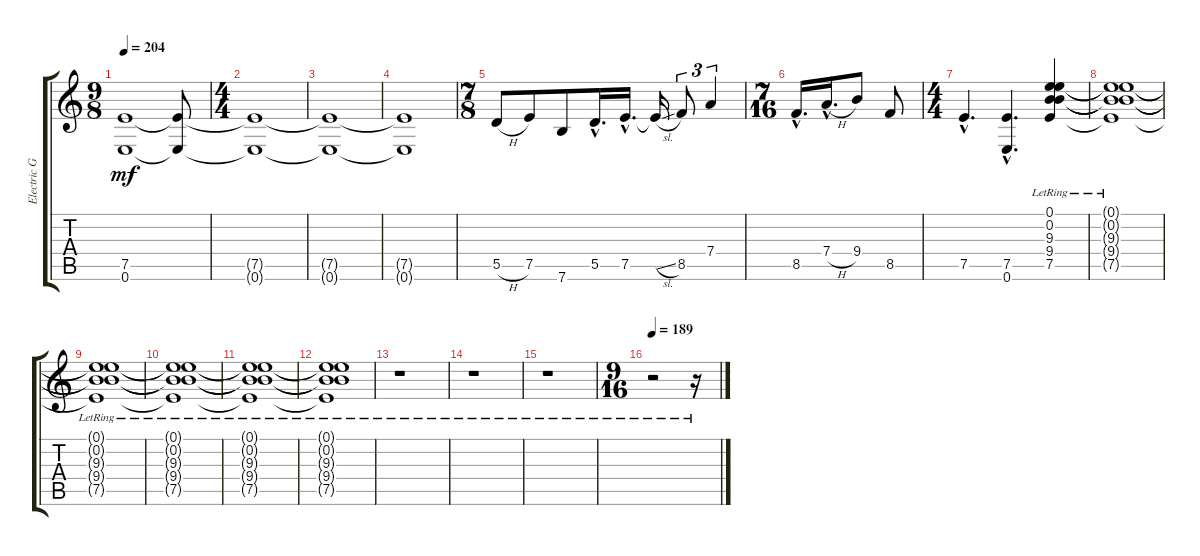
\track ("Electric Guitar Right" "Electric G") {instrument distortionguitar}
\staff {score tabs}
\tuning (E4 B3 G3 D3 A2 E2) {hide}
\ts (9 8)
\tempo 204
\clef g2
\ks c
(7.5 0.6).1{dy mf} (7.5{t} 0.6{t}).8 |
\ts (4 4)
(7.5{t} 0.6{t}).1 |
(7.5{t} 0.6{t}).1 |
(7.5{t} 0.6{t}).1 |
\ts (7 8)
5.5{h}.8 7.5.8 7.6.8 5.5{hac}.16{d} 7.5{hac}.16{d} 7.5{sl t}.16 8.5.8{tu (3 2)} 7.4.4{tu (3 2)} |
\ts (7 16)
8.5{hac}.16{d} 7.4{h hac}.16{d} 9.4.8 8.5.8 |
\ts (4 4)
7.5{hac}.4{d} (7.5{hac} 0.6{hac}).4{d} (0.1 0.2 9.3{lr} 9.4{lr} 7.5{lr}).4 |
(0.1{lr t} 0.2{lr t} 9.3{lr t} 9.4{t} 7.5{t}).1 |
(0.1{lr t} 0.2{lr t} 9.3{lr t} 9.4{t} 7.5{t}).1{volume 11} |
(0.1{lr t} 0.2{lr t} 9.3{lr t} 9.4{t} 7.5{t}).1 |
(0.1{lr t} 0.2{lr t} 9.3{lr t} 9.4{t} 7.5{t}).1 |
(0.1{lr t} 0.2{lr t} 9.3{lr t} 9.4{t} 7.5{t}).1{volume 2} |
r.1{volume 2} |
r.1 |
r.1{volume 11} |
\ts (9 16)
\tempo 189
r.2 r.16
